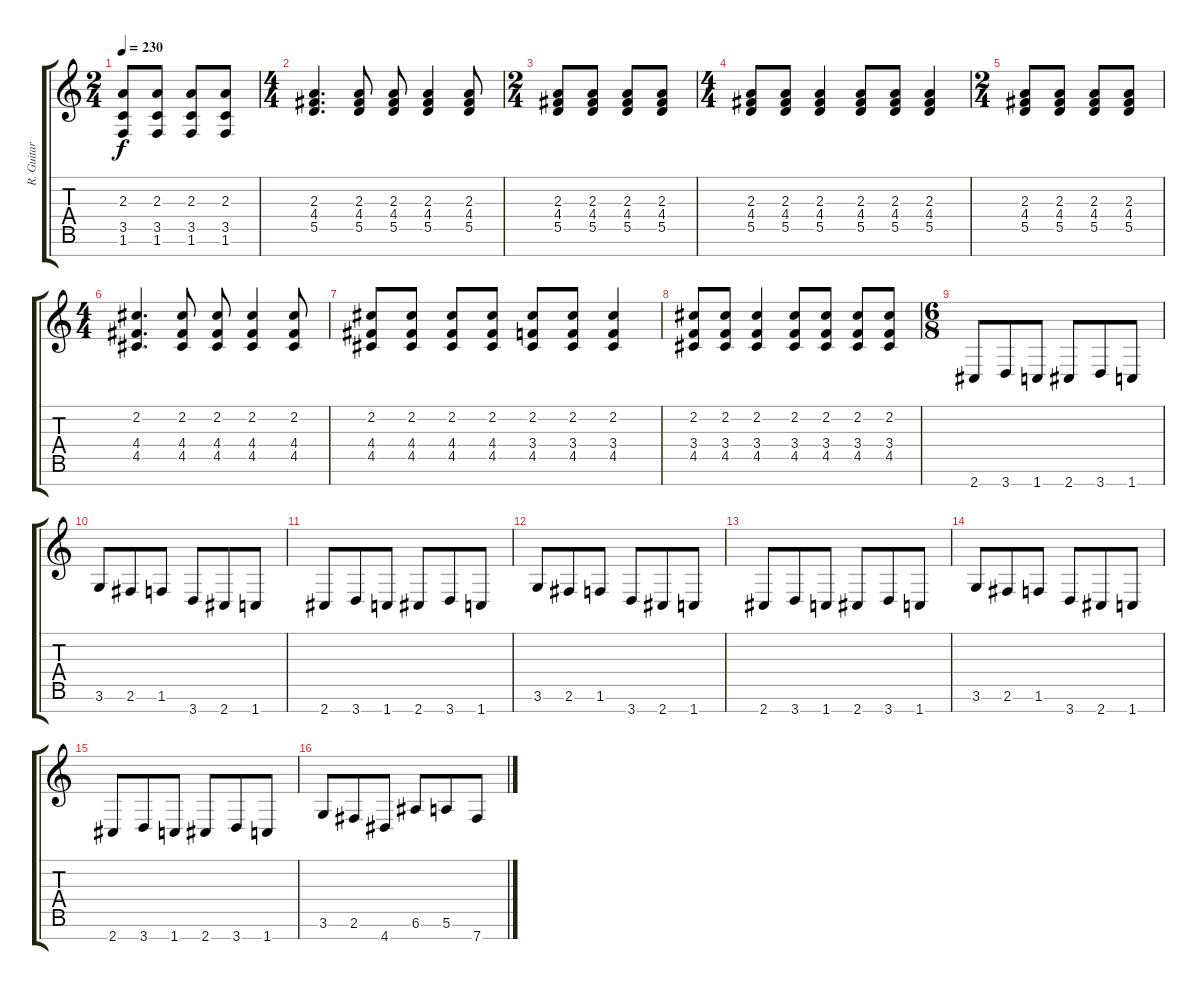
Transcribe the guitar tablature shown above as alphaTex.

\track ("R. Guitar 2" "R. Guitar ") {instrument distortionguitar}
\staff {score tabs}
\tuning (E4 B3 G3 D3 A2 E2 B1) {hide}
\ts (2 4)
\tempo 230
\clef g2
\ks c
(2.3 3.5 1.6).8{dy f} (2.3 3.5 1.6).8 (2.3 3.5 1.6).8 (2.3 3.5 1.6).8 |
\ts (4 4)
(2.3 4.4 5.5).4{d} (2.3 4.4 5.5).8 (2.3 4.4 5.5).8 (2.3 4.4 5.5).4 (2.3 4.4 5.5).8 |
\ts (2 4)
(2.3 4.4 5.5).8 (2.3 4.4 5.5).8 (2.3 4.4 5.5).8 (2.3 4.4 5.5).8 |
\ts (4 4)
(2.3 4.4 5.5).8 (2.3 4.4 5.5).8 (2.3 4.4 5.5).4 (2.3 4.4 5.5).8 (2.3 4.4 5.5).8 (2.3 4.4 5.5).4 |
\ts (2 4)
(2.3 4.4 5.5).8 (2.3 4.4 5.5).8 (2.3 4.4 5.5).8 (2.3 4.4 5.5).8 |
\ts (4 4)
(2.2 4.4 4.5).4{d} (2.2 4.4 4.5).8 (2.2 4.4 4.5).8 (2.2 4.4 4.5).4 (2.2 4.4 4.5).8 |
(2.2 4.4 4.5).8 (2.2 4.4 4.5).8 (2.2 4.4 4.5).8 (2.2 4.4 4.5).8 (2.2 3.4 4.5).8 (2.2 3.4 4.5).8 (2.2 3.4 4.5).4 |
(2.2 3.4 4.5).8 (2.2 3.4 4.5).8 (2.2 3.4 4.5).4 (2.2 3.4 4.5).8 (2.2 3.4 4.5).8 (2.2 3.4 4.5).8 (2.2 3.4 4.5).8 |
\ts (6 8)
2.7.8{balance 4} 3.7.8 1.7.8 2.7.8 3.7.8 1.7.8 |
3.6.8 2.6.8 1.6.8 3.7.8 2.7.8 1.7.8 |
2.7.8 3.7.8 1.7.8 2.7.8 3.7.8 1.7.8 |
3.6.8 2.6.8 1.6.8 3.7.8 2.7.8 1.7.8 |
2.7.8 3.7.8 1.7.8 2.7.8 3.7.8 1.7.8 |
3.6.8 2.6.8 1.6.8 3.7.8 2.7.8 1.7.8 |
2.7.8 3.7.8 1.7.8 2.7.8 3.7.8 1.7.8 |
3.6.8 2.6.8 4.7.8 6.6.8 5.6.8 7.7.8
